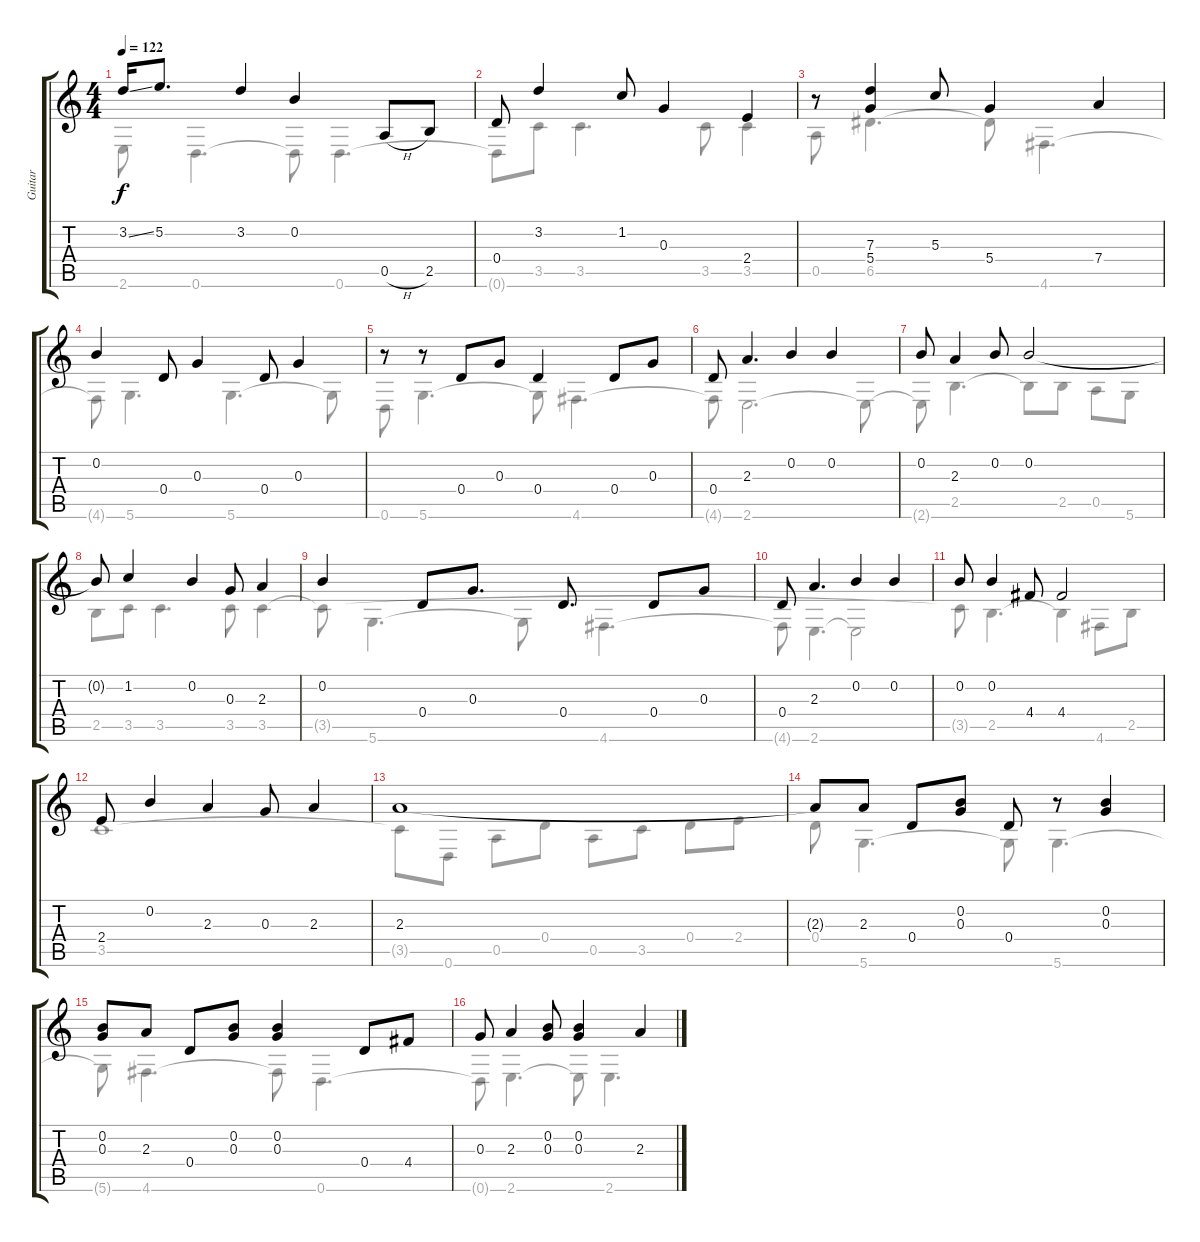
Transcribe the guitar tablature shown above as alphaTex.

\track ("Guitar" "Guitar") {instrument acousticguitarsteel}
\staff {score tabs}
\tuning (E4 B3 G3 D3 A2 D2) {hide}
\voice
\ts (4 4)
\tempo 122
\clef g2
\ks c
3.2{ss}.16{dy f} 5.2.8{d} 3.2.4 0.2.4 0.5{h}.8 2.5.8 |
0.4.8 3.2.4 1.2.8 0.3.4 2.4.4 |
r.8 (7.3 5.4).4 5.3.8 5.4.4 7.4.4 |
0.2.4 0.4.8 0.3.4 0.4.8 0.3.4 |
r.8 r.8 0.4.8 0.3.8 0.4.4 0.4.8 0.3.8 |
0.4.8 2.3.4{d} 0.2.4 0.2.4 |
0.2.8 2.3.4 0.2.8 0.2.2 |
0.2{t}.8 1.2.4 0.2.4 0.3.8 2.3.4 |
0.2.4 0.4.8 0.3.8{d} 0.4.8{d} 0.4.8 0.3.8 |
0.4.8 2.3.4{d} 0.2.4 0.2.4 |
0.2.8 0.2.4 4.4.8 4.4.2 |
2.4.8 0.2.4 2.3.4 0.3.8 2.3.4 |
2.3.1 |
2.3{t}.8 2.3.8 0.4.8 (0.2 0.3).8 0.4.8 r.8 (0.2 0.3).4 |
(0.2 0.3).8 2.3.8 0.4.8 (0.2 0.3).8 (0.2 0.3).4 0.4.8 4.4.8 |
0.3.8 2.3.4 (0.2 0.3).8 (0.2 0.3).4 2.3.4
\voice
\clef g2
\ottava regular
\simile none
\ks c
2.6{t}.8{dy f} 0.6.4{d} 0.6{t}.8 0.6.4{d} |
0.6{t}.8 3.5.8 3.5.4{d} 3.5.8 3.5.4 |
0.5.8 6.5.4{d} 6.5{t}.8 4.6.4{d} |
4.6{t}.8 5.6.4{d} 5.6.4{d} 5.6{t}.8 |
0.6.8 5.6.4{d} 5.6{t}.8 4.6.4{d} |
4.6{t}.8 2.6.2{d} 2.6{t}.8 |
2.6{t}.8 2.5.4{d} 2.5{t}.8 2.5.8 0.5.8 5.6.8 |
2.5.8 3.5.8 3.5.4{d} 3.5.8 3.5.4 |
3.5{t}.8 5.6.4{d} 5.6{t}.8 4.6.4{d} |
4.6{t}.8 2.6.4{d} 2.6{t}.2 |
3.5{t}.8 2.5.4{d} 2.5{t}.4 4.6.8 2.5.8 |
3.5.1 |
3.5{t}.8 0.6.8 0.5.8 0.4.8 0.5.8 3.5.8 0.4.8 2.4.8 |
0.4.8 5.6.4{d} 5.6{t}.8 5.6.4{d} |
5.6{t}.8 4.6.4{d} 4.6{t}.8 0.6.4{d} |
0.6{t}.8 2.6.4{d} 2.6{t}.8 2.6.4{d}
